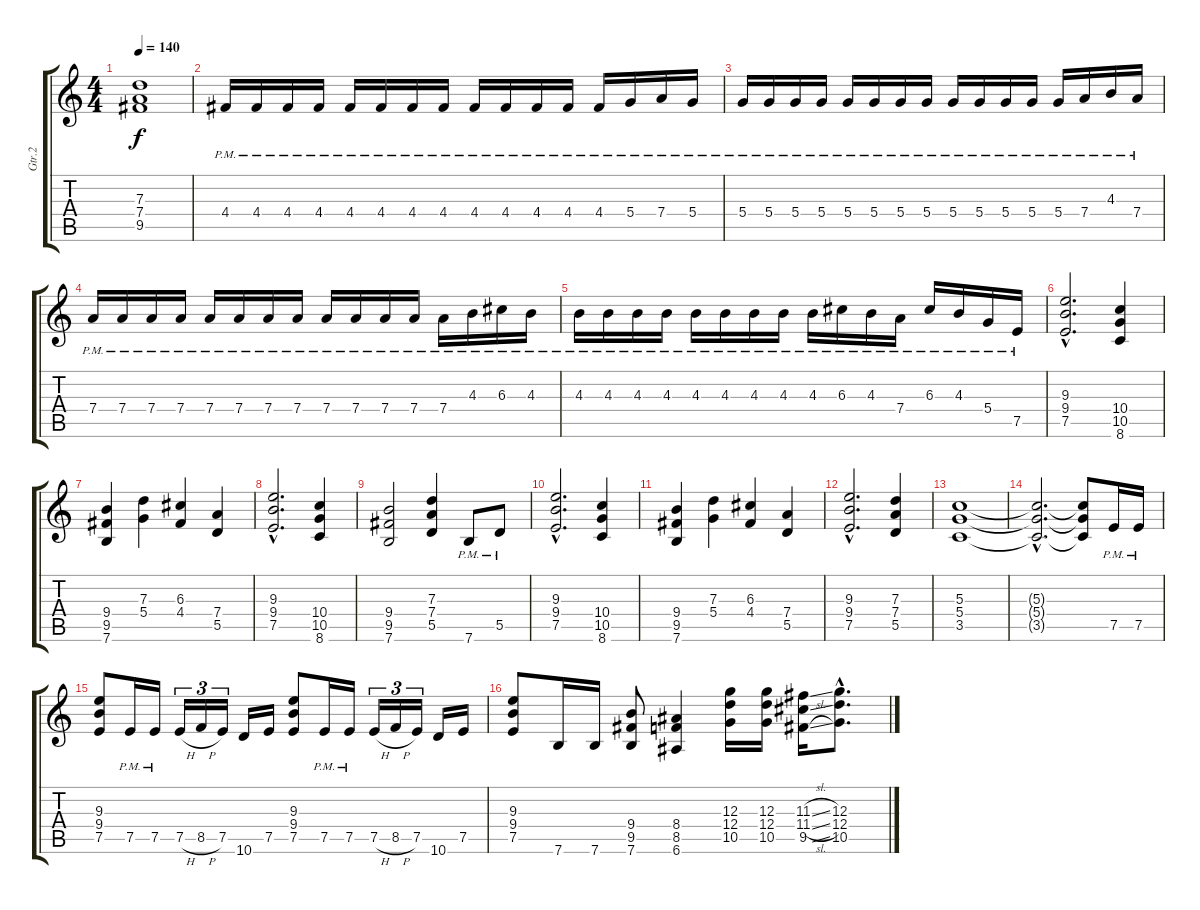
\track ("Gtr.2" "Gtr.2") {instrument overdrivenguitar}
\staff {score tabs}
\tuning (E4 B3 G3 D3 A2 E2) {hide}
\ts (4 4)
\tempo 140
\clef g2
\ks c
(7.3 7.4 9.5).1{dy f} |
4.4{pm}.16 4.4{pm}.16 4.4{pm}.16 4.4{pm}.16 4.4{pm}.16 4.4{pm}.16 4.4{pm}.16 4.4{pm}.16 4.4{pm}.16 4.4{pm}.16 4.4{pm}.16 4.4{pm}.16 4.4{pm}.16 5.4{pm}.16 7.4{pm}.16 5.4{pm}.16 |
5.4{pm}.16 5.4{pm}.16 5.4{pm}.16 5.4{pm}.16 5.4{pm}.16 5.4{pm}.16 5.4{pm}.16 5.4{pm}.16 5.4{pm}.16 5.4{pm}.16 5.4{pm}.16 5.4{pm}.16 5.4{pm}.16 7.4{pm}.16 4.3{pm}.16 7.4{pm}.16 |
7.4{pm}.16 7.4{pm}.16 7.4{pm}.16 7.4{pm}.16 7.4{pm}.16 7.4{pm}.16 7.4{pm}.16 7.4{pm}.16 7.4{pm}.16 7.4{pm}.16 7.4{pm}.16 7.4{pm}.16 7.4{pm}.16 4.3{pm}.16 6.3{pm}.16 4.3{pm}.16 |
4.3{pm}.16 4.3{pm}.16 4.3{pm}.16 4.3{pm}.16 4.3{pm}.16 4.3{pm}.16 4.3{pm}.16 4.3{pm}.16 4.3{pm}.16 6.3{pm}.16 4.3{pm}.16 7.4{pm}.16 6.3{pm}.16 4.3{pm}.16 5.4{pm}.16 7.5{pm}.16 |
(9.3{hac} 9.4{hac} 7.5{hac}).2{d} (10.4 10.5 8.6).4 |
(9.4 9.5 7.6).4 (7.3 5.4).4 (6.3 4.4).4 (7.4 5.5).4 |
(9.3{hac} 9.4{hac} 7.5{hac}).2{d} (10.4 10.5 8.6).4 |
(9.4 9.5 7.6).2 (7.3 7.4 5.5).4 7.6{pm}.8 5.5{pm}.8 |
(9.3{hac} 9.4{hac} 7.5{hac}).2{d} (10.4 10.5 8.6).4 |
(9.4 9.5 7.6).4 (7.3 5.4).4 (6.3 4.4).4 (7.4 5.5).4 |
(9.3{hac} 9.4{hac} 7.5{hac}).2{d} (7.3 7.4 5.5).4 |
(5.3 5.4 3.5).1 |
(5.3{hac t} 5.4{hac t} 3.5{hac t}).2{d} (5.3{t} 5.4{t} 3.5{t}).8 7.5{pm}.16 7.5{pm}.16 |
(9.3 9.4 7.5).8 7.5{pm}.16 7.5{pm}.16 7.5{h}.16{tu (3 2)} 8.5{h}.16{tu (3 2)} 7.5.16{tu (3 2)} 10.6.16 7.5.16 (9.3 9.4 7.5).8 7.5{pm}.16 7.5{pm}.16 7.5{h}.16{tu (3 2)} 8.5{h}.16{tu (3 2)} 7.5.16{tu (3 2)} 10.6.16 7.5.16 |
(9.3 9.4 7.5).8 7.6.16 7.6.16 (9.4 9.5 7.6).8 (8.4 8.5 6.6).4 (12.3 12.4 10.5).16 (12.3 12.4 10.5).16 (11.3{sl} 11.4{sl} 9.5{sl}).16 (12.3{hac} 12.4{hac} 10.5{hac}).8{d}
